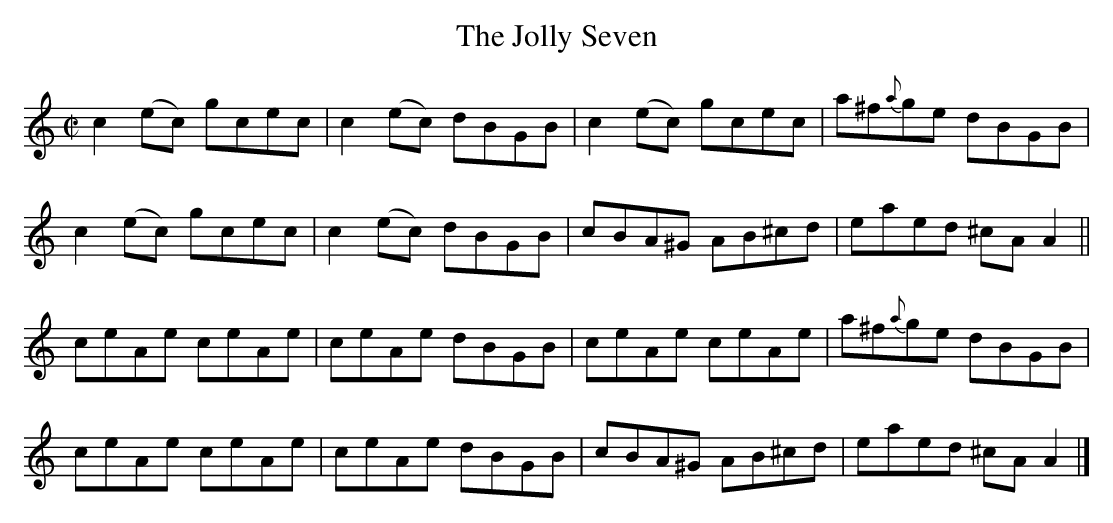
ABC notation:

X:1
T: The Jolly Seven
M: C|
L: 1/8
K: C
c2 (ec) gcec | c2 (ec) dBGB | c2 (ec) gcec  | a^f{a}ge dBGB  |
c2 (ec) gcec | c2 (ec) dBGB | cBA^G   AB^cd | eaed    ^cA A2 ||
ceAe    ceAe | ceAe    dBGB | ceAe    ceAe  | a^f{a}ge dBGB  |
ceAe    ceAe | ceAe    dBGB | cBA^G   AB^cd | eaed    ^cA A2 |]
